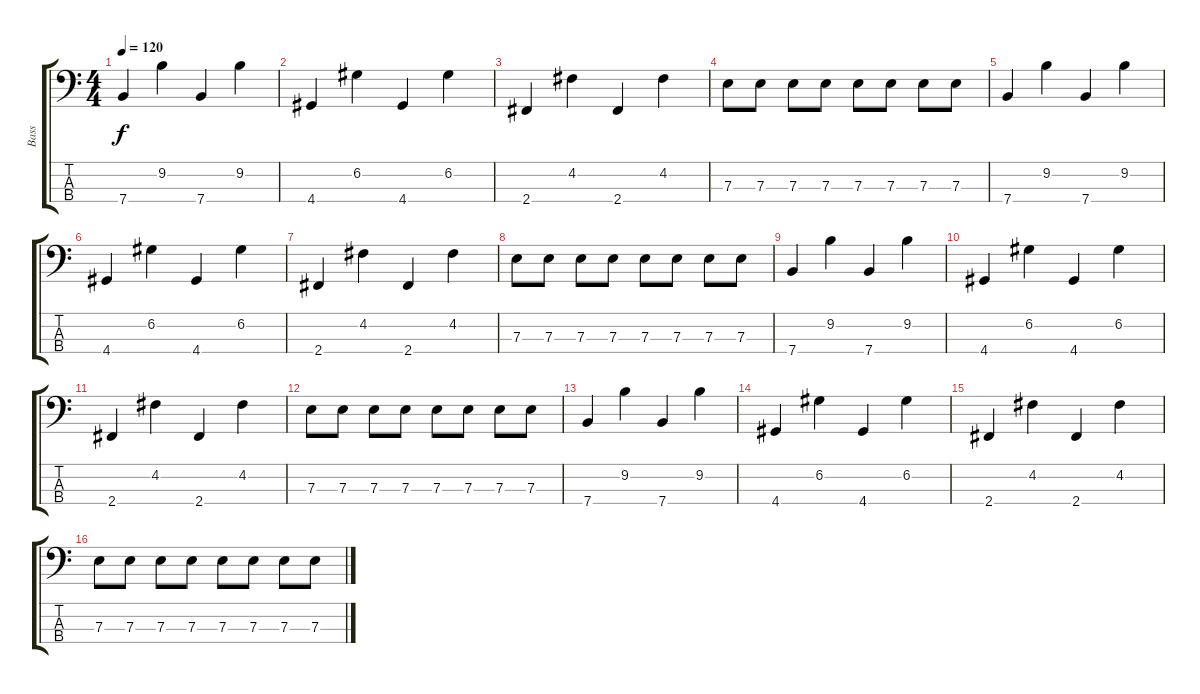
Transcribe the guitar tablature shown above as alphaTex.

\track ("Bass" "Bass") {instrument electricbassfinger}
\staff {score tabs}
\tuning (G2 D2 A1 E1) {hide}
\ts (4 4)
\tempo 120
\clef f4
\ks c
7.4.4{dy f} 9.2.4 7.4.4 9.2.4 |
4.4.4 6.2.4 4.4.4 6.2.4 |
2.4.4 4.2.4 2.4.4 4.2.4 |
7.3.8 7.3.8 7.3.8 7.3.8 7.3.8 7.3.8 7.3.8 7.3.8 |
7.4.4 9.2.4 7.4.4 9.2.4 |
4.4.4 6.2.4 4.4.4 6.2.4 |
2.4.4 4.2.4 2.4.4 4.2.4 |
7.3.8 7.3.8 7.3.8 7.3.8 7.3.8 7.3.8 7.3.8 7.3.8 |
7.4.4 9.2.4 7.4.4 9.2.4 |
4.4.4 6.2.4 4.4.4 6.2.4 |
2.4.4 4.2.4 2.4.4 4.2.4 |
7.3.8 7.3.8 7.3.8 7.3.8 7.3.8 7.3.8 7.3.8 7.3.8 |
7.4.4 9.2.4 7.4.4 9.2.4 |
4.4.4 6.2.4 4.4.4 6.2.4 |
2.4.4 4.2.4 2.4.4 4.2.4 |
7.3.8 7.3.8 7.3.8 7.3.8 7.3.8 7.3.8 7.3.8 7.3.8
